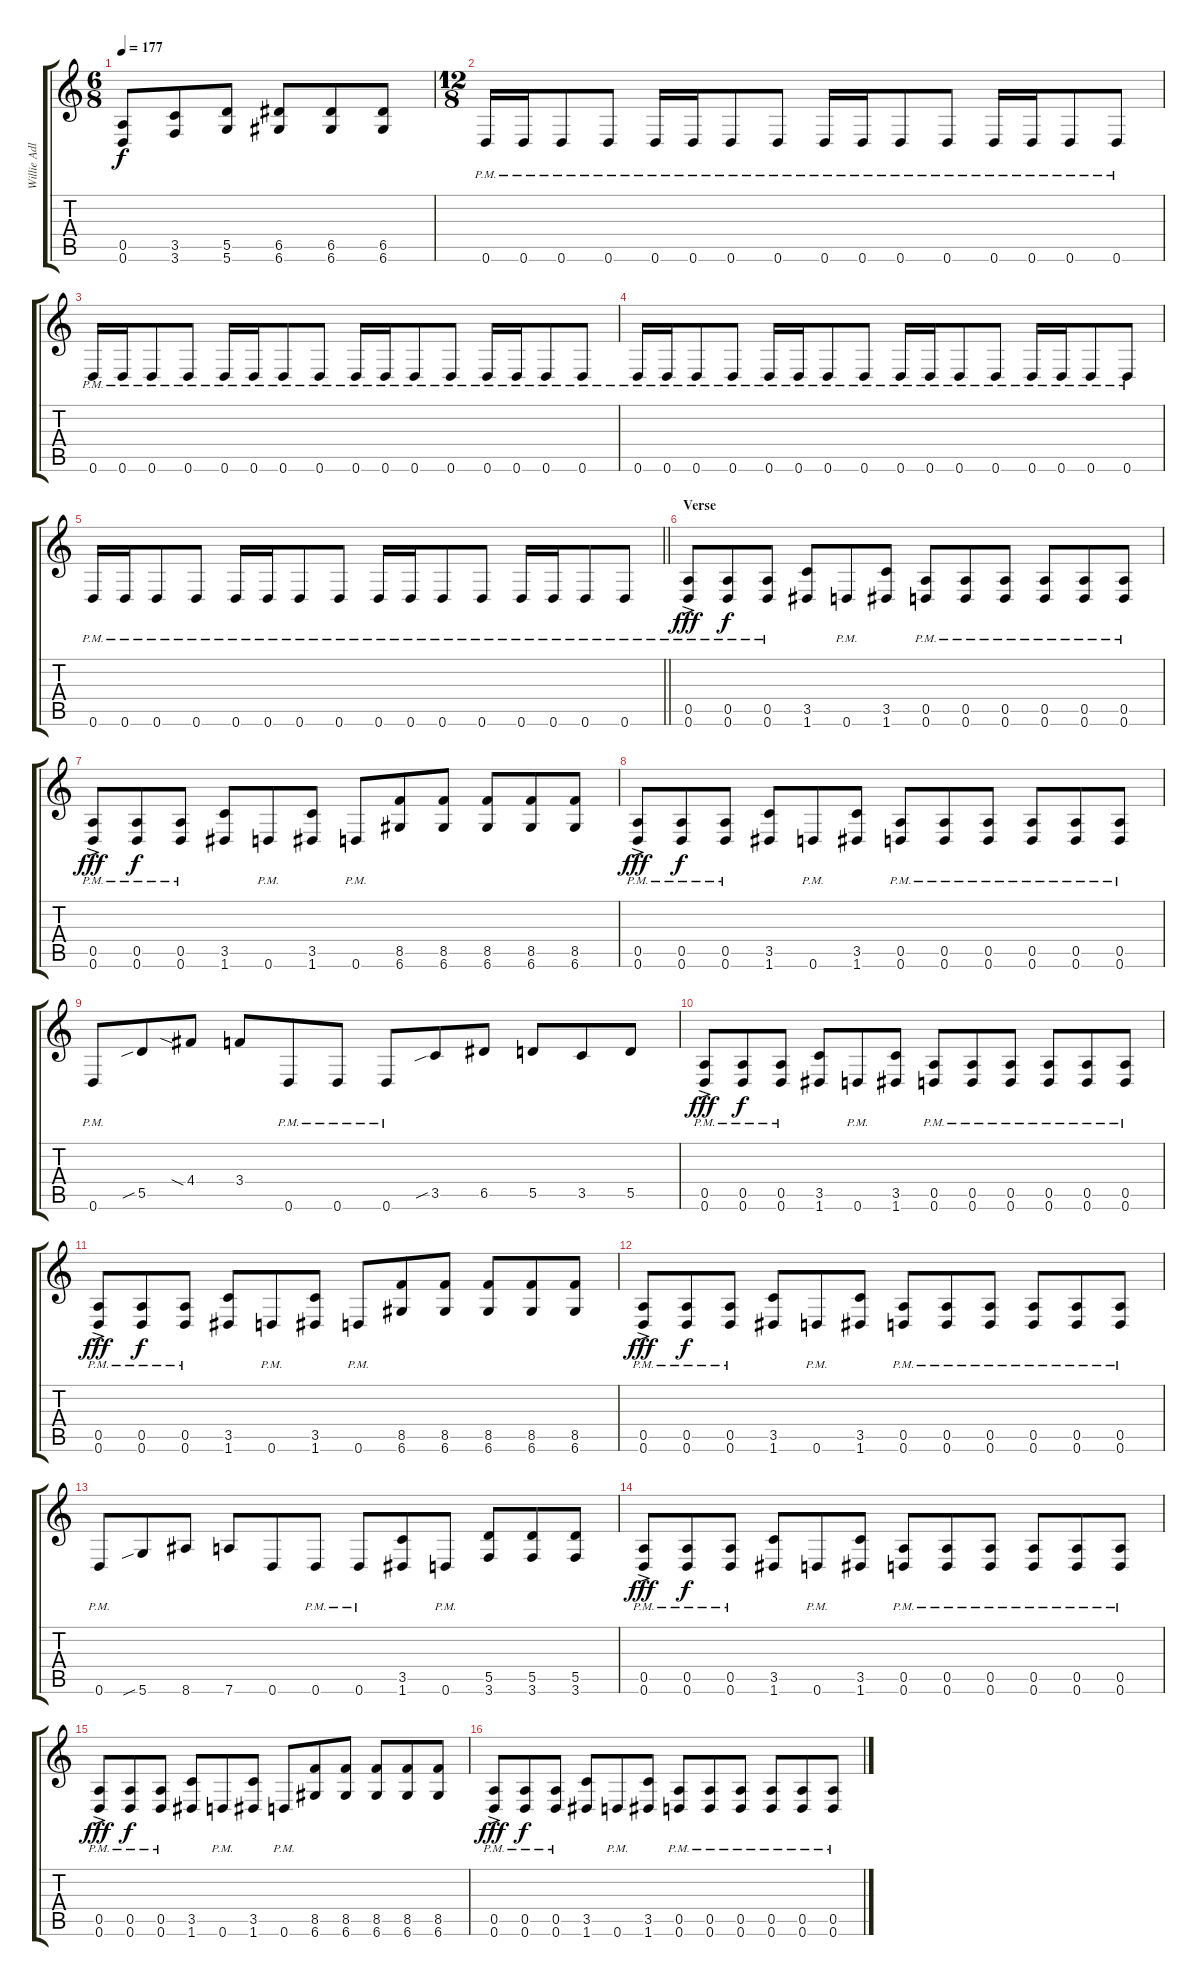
\track ("Willie Adler" "Willie Adl") {instrument distortionguitar}
\staff {score tabs}
\tuning (E4 B3 G3 D3 A2 D2) {hide}
\ts (6 8)
\tempo 177
\clef g2
\ks c
(0.5 0.6).8{dy f} (3.5 3.6).8 (5.5 5.6).8 (6.5 6.6).8 (6.5 6.6).8 (6.5 6.6).8 |
\ts (12 8)
0.6{pm}.16 0.6{pm}.16 0.6{pm}.8 0.6{pm}.8 0.6{pm}.16 0.6{pm}.16 0.6{pm}.8 0.6{pm}.8 0.6{pm}.16 0.6{pm}.16 0.6{pm}.8 0.6{pm}.8 0.6{pm}.16 0.6{pm}.16 0.6{pm}.8 0.6{pm}.8 |
0.6{pm}.16 0.6{pm}.16 0.6{pm}.8 0.6{pm}.8 0.6{pm}.16 0.6{pm}.16 0.6{pm}.8 0.6{pm}.8 0.6{pm}.16 0.6{pm}.16 0.6{pm}.8 0.6{pm}.8 0.6{pm}.16 0.6{pm}.16 0.6{pm}.8 0.6{pm}.8 |
0.6{pm}.16 0.6{pm}.16 0.6{pm}.8 0.6{pm}.8 0.6{pm}.16 0.6{pm}.16 0.6{pm}.8 0.6{pm}.8 0.6{pm}.16 0.6{pm}.16 0.6{pm}.8 0.6{pm}.8 0.6{pm}.16 0.6{pm}.16 0.6{pm}.8 0.6{pm}.8 |
\barLineRight lightlight
0.6{pm}.16 0.6{pm}.16 0.6{pm}.8 0.6{pm}.8 0.6{pm}.16 0.6{pm}.16 0.6{pm}.8 0.6{pm}.8 0.6{pm}.16 0.6{pm}.16 0.6{pm}.8 0.6{pm}.8 0.6{pm}.16 0.6{pm}.16 0.6{pm}.8 0.6{pm}.8 |
\section ("" "Verse")
(0.5{pm} 0.6{ac pm}).8{dy fff} (0.5{pm} 0.6{pm}).8{dy f} (0.5{pm} 0.6{pm}).8 (3.5 1.6).8 0.6{pm}.8 (3.5 1.6).8 (0.5{pm} 0.6{pm}).8 (0.5{pm} 0.6{pm}).8 (0.5{pm} 0.6{pm}).8 (0.5{pm} 0.6{pm}).8 (0.5{pm} 0.6{pm}).8 (0.5{pm} 0.6{pm}).8 |
(0.5{pm} 0.6{ac pm}).8{dy fff} (0.5{pm} 0.6{pm}).8{dy f} (0.5{pm} 0.6{pm}).8 (3.5 1.6).8 0.6{pm}.8 (3.5 1.6).8 0.6{pm}.8 (8.5 6.6).8 (8.5 6.6).8 (8.5 6.6).8 (8.5 6.6).8 (8.5 6.6).8 |
(0.5{pm} 0.6{ac pm}).8{dy fff} (0.5{pm} 0.6{pm}).8{dy f} (0.5{pm} 0.6{pm}).8 (3.5 1.6).8 0.6{pm}.8 (3.5 1.6).8 (0.5{pm} 0.6{pm}).8 (0.5{pm} 0.6{pm}).8 (0.5{pm} 0.6{pm}).8 (0.5{pm} 0.6{pm}).8 (0.5{pm} 0.6{pm}).8 (0.5{pm} 0.6{pm}).8 |
0.6{pm}.8 5.5{sib}.8 4.4{sia}.8 3.4.8 0.6{pm}.8 0.6{pm}.8 0.6{pm}.8 3.5{sib}.8 6.5.8 5.5.8 3.5.8 5.5.8 |
(0.5{pm} 0.6{ac pm}).8{dy fff} (0.5{pm} 0.6{pm}).8{dy f} (0.5{pm} 0.6{pm}).8 (3.5 1.6).8 0.6{pm}.8 (3.5 1.6).8 (0.5{pm} 0.6{pm}).8 (0.5{pm} 0.6{pm}).8 (0.5{pm} 0.6{pm}).8 (0.5{pm} 0.6{pm}).8 (0.5{pm} 0.6{pm}).8 (0.5{pm} 0.6{pm}).8 |
(0.5{pm} 0.6{ac pm}).8{dy fff} (0.5{pm} 0.6{pm}).8{dy f} (0.5{pm} 0.6{pm}).8 (3.5 1.6).8 0.6{pm}.8 (3.5 1.6).8 0.6{pm}.8 (8.5 6.6).8 (8.5 6.6).8 (8.5 6.6).8 (8.5 6.6).8 (8.5 6.6).8 |
(0.5{pm} 0.6{ac pm}).8{dy fff} (0.5{pm} 0.6{pm}).8{dy f} (0.5{pm} 0.6{pm}).8 (3.5 1.6).8 0.6{pm}.8 (3.5 1.6).8 (0.5{pm} 0.6{pm}).8 (0.5{pm} 0.6{pm}).8 (0.5{pm} 0.6{pm}).8 (0.5{pm} 0.6{pm}).8 (0.5{pm} 0.6{pm}).8 (0.5{pm} 0.6{pm}).8 |
0.6{pm}.8 5.6{sib}.8 8.6.8 7.6.8 0.6.8 0.6{pm}.8 0.6{pm}.8 (3.5 1.6).8 0.6{pm}.8 (5.5 3.6).8 (5.5 3.6).8 (5.5 3.6).8 |
(0.5{pm} 0.6{ac pm}).8{dy fff} (0.5{pm} 0.6{pm}).8{dy f} (0.5{pm} 0.6{pm}).8 (3.5 1.6).8 0.6{pm}.8 (3.5 1.6).8 (0.5{pm} 0.6{pm}).8 (0.5{pm} 0.6{pm}).8 (0.5{pm} 0.6{pm}).8 (0.5{pm} 0.6{pm}).8 (0.5{pm} 0.6{pm}).8 (0.5{pm} 0.6{pm}).8 |
(0.5{pm} 0.6{ac pm}).8{dy fff} (0.5{pm} 0.6{pm}).8{dy f} (0.5{pm} 0.6{pm}).8 (3.5 1.6).8 0.6{pm}.8 (3.5 1.6).8 0.6{pm}.8 (8.5 6.6).8 (8.5 6.6).8 (8.5 6.6).8 (8.5 6.6).8 (8.5 6.6).8 |
(0.5{pm} 0.6{ac pm}).8{dy fff} (0.5{pm} 0.6{pm}).8{dy f} (0.5{pm} 0.6{pm}).8 (3.5 1.6).8 0.6{pm}.8 (3.5 1.6).8 (0.5{pm} 0.6{pm}).8 (0.5{pm} 0.6{pm}).8 (0.5{pm} 0.6{pm}).8 (0.5{pm} 0.6{pm}).8 (0.5{pm} 0.6{pm}).8 (0.5{pm} 0.6{pm}).8
